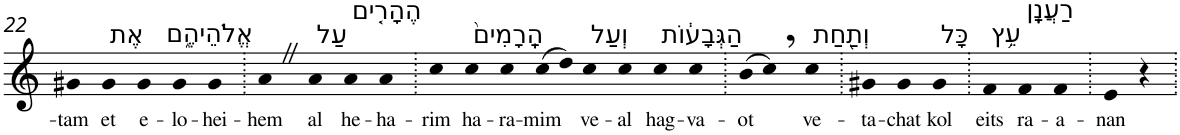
**kern	**text
*part1	*part1
*staff1	*staff1
*I"Piano	*
*I'Pno	*
!!LO:PB:g=z
*clefG2	*
*k[]	*
=22	=22
!	!LO:LY:b
4g#X	-tam
!LO:TX:a:t=אֶת	!
!	!LO:LY:b
4g#	et
!LO:TX:a:t=אֱלֹהֵיהֶ֑ם	!
!	!LO:LY:b
4g#	e-
!	!LO:LY:b
4g#	-lo-
!	!LO:LY:b
4g#	-hei-
=23.	=23.
!	!LO:LY:b
4aZ	-hem
!LO:TX:a:t=עַל	!
!	!LO:LY:b
4a	al
!LO:TX:a:t=הֶהָרִ֤ים	!
!	!LO:LY:b
4a	he-
!	!LO:LY:b
4a	-ha-
=24.	=24.
!	!LO:LY:b
4cc	-rim
!LO:TX:a:t=הָֽרָמִים֙	!
!	!LO:LY:b
4cc	ha-
!	!LO:LY:b
4cc	-ra-
!	!LO:LY:b
(8cc	-mim
8dd)	.
!LO:TX:a:t=וְעַל	!
!	!LO:LY:b
4cc	ve-
!	!LO:LY:b
4cc	-al
!LO:TX:a:t=הַגְּבָע֔וֹת	!
!	!LO:LY:b
4cc	hag-
!	!LO:LY:b
4cc	-va-
=25.	=25.
!	!LO:LY:b
(8b	-ot
8cc,)	.
!LO:TX:a:t=וְתַ֖חַת	!
!	!LO:LY:b
4cc	ve-
=26.	=26.
!	!LO:LY:b
4g#X	-ta-
!	!LO:LY:b
4g#	-chat
!LO:TX:a:t=כָּל	!
!	!LO:LY:b
4g#	kol
=27.	=27.
!LO:TX:a:t=עֵ֥ץ	!
!	!LO:LY:b
4f	eits
!LO:TX:a:t=רַעֲנָֽן	!
!	!LO:LY:b
4f	ra-
!	!LO:LY:b
4f	-a-
=28.	=28.
!	!LO:LY:b
4e	-nan
4r	.
=.	=.
*-	*-
